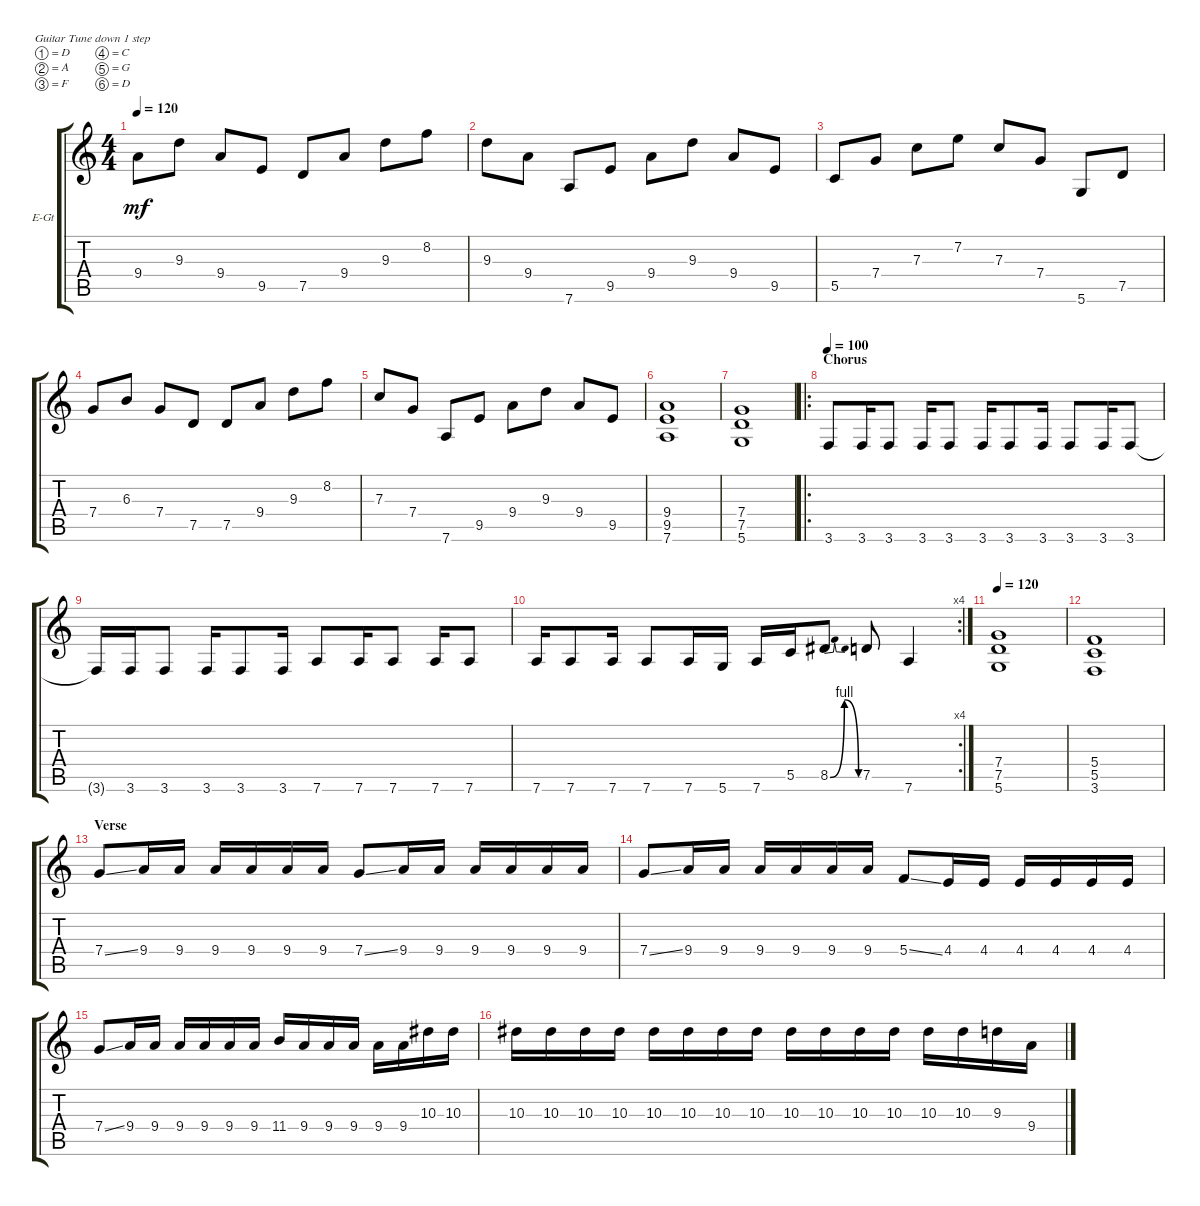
\defaultSystemsLayout 4
\bracketExtendMode groupsimilarinstruments
\firstSystemTrackNameOrientation horizontal
\otherSystemsTrackNameOrientation horizontal
\track ("Thomas Bredahl" "E-Gt") {instrument distortionguitar}
\staff {score tabs}
\tuning (D4 A3 F3 C3 G2 D2)
\ts (4 4)
\tempo 120
\clef g2
\ks c
9.4.8{dy mf} 9.3.8 9.4.8 9.5.8 7.5.8 9.4.8 9.3.8 8.2.8 |
9.3.8 9.4.8 7.6.8 9.5.8 9.4.8 9.3.8 9.4.8 9.5.8 |
5.5.8 7.4.8 7.3.8 7.2.8 7.3.8 7.4.8 5.6.8 7.5.8 |
7.4.8 6.3.8 7.4.8 7.5.8 7.5.8 9.4.8 9.3.8 8.2.8 |
7.3.8 7.4.8 7.6.8 9.5.8 9.4.8 9.3.8 9.4.8 9.5.8 |
(7.6 9.5 9.4).1 |
(7.4 7.5 5.6).1 |
\ro
\section ("" "Chorus")
\tempo 100
3.6.8 3.6.16 3.6.8 3.6.16 3.6.8 3.6.16 3.6.8 3.6.16 3.6.8 3.6.16 3.6.8 |
3.6{t}.16 3.6.16 3.6.8 3.6.16 3.6.8 3.6.16 7.6.8 7.6.16 7.6.8 7.6.16 7.6.8 |
\rc 4
7.6.16 7.6.8 7.6.16 7.6.8 7.6.16 5.6.16 7.6.16 5.5.16 8.5{be (bendrelease 0 0 10.2 4 20.4 4 30 0)}.8 7.5.8 7.6.4 |
\tempo 120
(5.6 7.5 7.4).1 |
(5.4 5.5 3.6).1 |
\section ("" "Verse")
7.4{ss}.8 9.4.16 9.4.16 9.4.16 9.4.16 9.4.16 9.4.16 7.4{ss}.8 9.4.16 9.4.16 9.4.16 9.4.16 9.4.16 9.4.16 |
7.4{ss}.8 9.4.16 9.4.16 9.4.16 9.4.16 9.4.16 9.4.16 5.4{ss}.8 4.4.16 4.4.16 4.4.16 4.4.16 4.4.16 4.4.16 |
7.4{ss}.8 9.4.16 9.4.16 9.4.16 9.4.16 9.4.16 9.4.16 11.4.16 9.4.16 9.4.16 9.4.16 9.4.16 9.4.16 10.3.16 10.3.16 |
10.3.16 10.3.16 10.3.16 10.3.16 10.3.16 10.3.16 10.3.16 10.3.16 10.3.16 10.3.16 10.3.16 10.3.16 10.3.16 10.3.16 9.3.16 9.4.16
